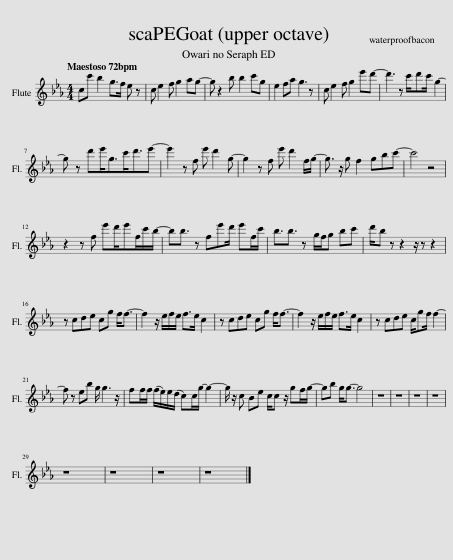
X:1
L:1/8
Q:1/4=72
M:4/4
I:linebreak $
K:Eb
V:1 treble
V:1
 cc' b2 g>f e z | c e2 f g2 ag- | g z2 b b2 c'g | e2 fa g3 z | c e2 f g2 e'd'- | %5
 d'3 z c'/d'c'/ g2- |$ g z d'e'<gc'<d'e'- | e'2 z f e' d'2 g- | g2 z f e' d'2 f/g/- | g3/2 z/ g f2 gbc'- | %10
 c'4 z4 |$ z2 z f e'd'/e'f/c'/b/- | bb3/2 z fe'd'/ e'f/c'/ | b3/2b3/2 z g/f/g bc' | d'/b z z2 z/ z z2 |$ %15
 z cde cg f<f- | f2 z/ e/f/e/ f>e c2 | z cde cg f<f- | f2 z/ e/f/e/ f>e c2 | z cde c/gf/ f2- |$ %20
 f z eb g/ g3 z/ | ff/f/ (f/e/)e/(d/ c)c/g/- g2- | g/ z/ c Be c/c z/ gf/g/- | gb g<g- g4 | z8 | %25
 z8 | z8 | z8 |$ z8 | z8 | %30
 z8 | z8 |] %32
